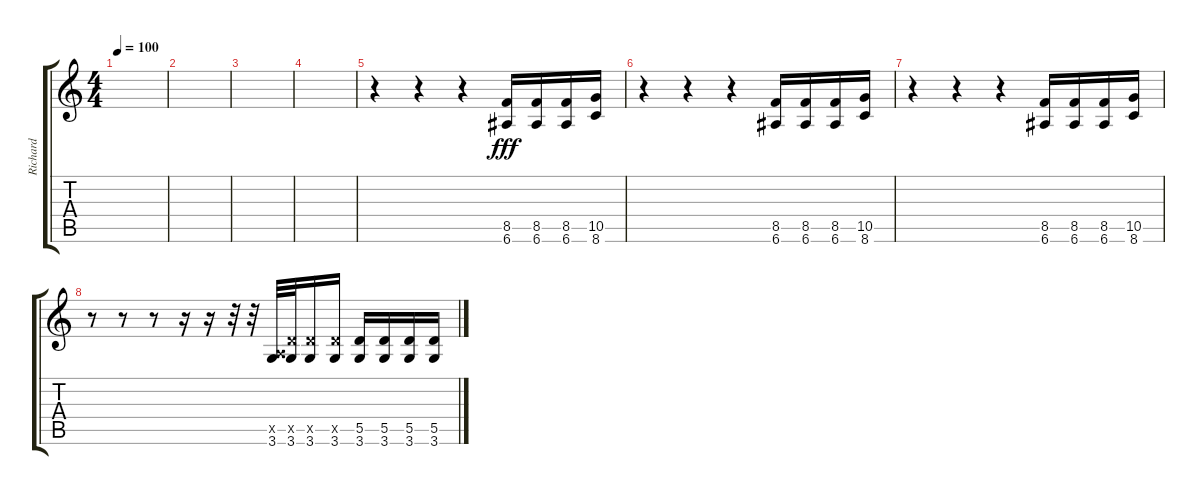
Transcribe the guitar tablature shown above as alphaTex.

\track ("Richard" "Richard") {instrument distortionguitar}
\staff {score tabs}
\tuning (E4 B3 G3 D3 A2 E2) {hide}
\ts (4 4)
\tempo 100
\clef g2
\ks c
|
|
|
|
r.4 r.4 r.4 (8.5 6.6).16{dy fff} (8.5 6.6).16 (8.5 6.6).16 (10.5 8.6).16 |
r.4 r.4 r.4 (8.5 6.6).16 (8.5 6.6).16 (8.5 6.6).16 (10.5 8.6).16 |
r.4 r.4 r.4 (8.5 6.6).16 (8.5 6.6).16 (8.5 6.6).16 (10.5 8.6).16 |
r.8 r.8 r.8 r.16 r.16 r.32 r.32 (0.5{x} 3.6).32 (5.5{x} 3.6).32 (5.5{x} 3.6).16 (5.5{x} 3.6).16 (5.5 3.6).16 (5.5 3.6).16 (5.5 3.6).16 (5.5 3.6).16
